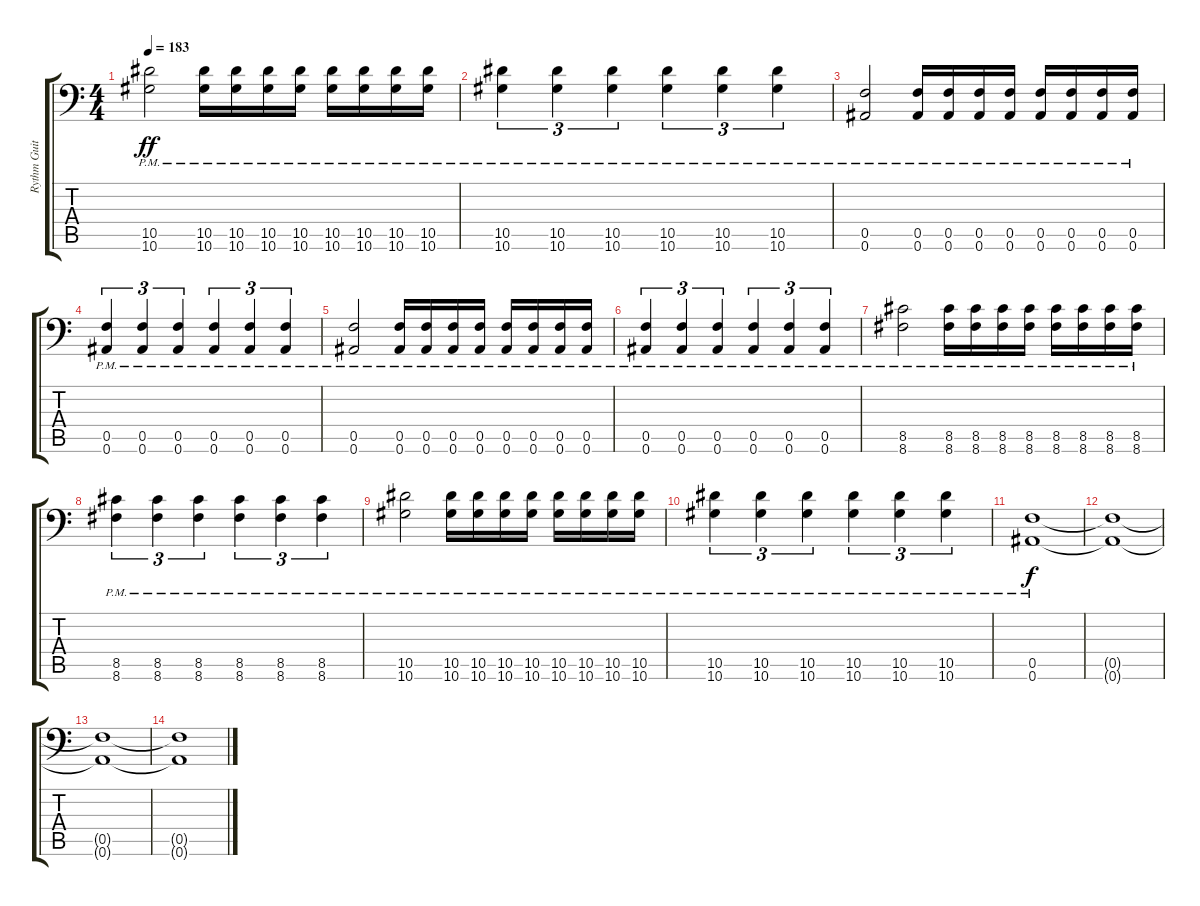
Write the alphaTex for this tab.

\track ("Rythm Guitar #1" "Rythm Guit") {instrument distortionguitar}
\staff {score tabs}
\tuning (C4 G3 Eb3 Bb2 F2 Bb1) {hide}
\ts (4 4)
\tempo 183
\clef f4
\ks c
(10.5{pm} 10.6{pm}).2{dy ff} (10.5{pm} 10.6{pm}).16 (10.5{pm} 10.6{pm}).16 (10.5{pm} 10.6{pm}).16 (10.5{pm} 10.6{pm}).16 (10.5{pm} 10.6{pm}).16 (10.5{pm} 10.6{pm}).16 (10.5{pm} 10.6{pm}).16 (10.5{pm} 10.6{pm}).16 |
(10.5{pm} 10.6{pm}).4{tu (3 2)} (10.5{pm} 10.6{pm}).4{tu (3 2)} (10.5{pm} 10.6{pm}).4{tu (3 2)} (10.5{pm} 10.6{pm}).4{tu (3 2)} (10.5{pm} 10.6{pm}).4{tu (3 2)} (10.5{pm} 10.6{pm}).4{tu (3 2)} |
(0.5{pm} 0.6{pm}).2 (0.5{pm} 0.6{pm}).16 (0.5{pm} 0.6{pm}).16 (0.5{pm} 0.6{pm}).16 (0.5{pm} 0.6{pm}).16 (0.5{pm} 0.6{pm}).16 (0.5{pm} 0.6{pm}).16 (0.5{pm} 0.6{pm}).16 (0.5{pm} 0.6{pm}).16 |
(0.5{pm} 0.6{pm}).4{tu (3 2)} (0.5{pm} 0.6{pm}).4{tu (3 2)} (0.5{pm} 0.6{pm}).4{tu (3 2)} (0.5{pm} 0.6{pm}).4{tu (3 2)} (0.5{pm} 0.6{pm}).4{tu (3 2)} (0.5{pm} 0.6{pm}).4{tu (3 2)} |
(0.5{pm} 0.6{pm}).2 (0.5{pm} 0.6{pm}).16 (0.5{pm} 0.6{pm}).16 (0.5{pm} 0.6{pm}).16 (0.5{pm} 0.6{pm}).16 (0.5{pm} 0.6{pm}).16 (0.5{pm} 0.6{pm}).16 (0.5{pm} 0.6{pm}).16 (0.5{pm} 0.6{pm}).16 |
(0.5{pm} 0.6{pm}).4{tu (3 2)} (0.5{pm} 0.6{pm}).4{tu (3 2)} (0.5{pm} 0.6{pm}).4{tu (3 2)} (0.5{pm} 0.6{pm}).4{tu (3 2)} (0.5{pm} 0.6{pm}).4{tu (3 2)} (0.5{pm} 0.6{pm}).4{tu (3 2)} |
(8.5{pm} 8.6{pm}).2 (8.5{pm} 8.6{pm}).16 (8.5{pm} 8.6{pm}).16 (8.5{pm} 8.6{pm}).16 (8.5{pm} 8.6{pm}).16 (8.5{pm} 8.6{pm}).16 (8.5{pm} 8.6{pm}).16 (8.5{pm} 8.6{pm}).16 (8.5{pm} 8.6{pm}).16 |
(8.5{pm} 8.6{pm}).4{tu (3 2)} (8.5{pm} 8.6{pm}).4{tu (3 2)} (8.5{pm} 8.6{pm}).4{tu (3 2)} (8.5{pm} 8.6{pm}).4{tu (3 2)} (8.5{pm} 8.6{pm}).4{tu (3 2)} (8.5{pm} 8.6{pm}).4{tu (3 2)} |
(10.5{pm} 10.6{pm}).2 (10.5{pm} 10.6{pm}).16 (10.5{pm} 10.6{pm}).16 (10.5{pm} 10.6{pm}).16 (10.5{pm} 10.6{pm}).16 (10.5{pm} 10.6{pm}).16 (10.5{pm} 10.6{pm}).16 (10.5{pm} 10.6{pm}).16 (10.5{pm} 10.6{pm}).16 |
(10.5{pm} 10.6{pm}).4{tu (3 2)} (10.5{pm} 10.6{pm}).4{tu (3 2)} (10.5{pm} 10.6{pm}).4{tu (3 2)} (10.5{pm} 10.6{pm}).4{tu (3 2)} (10.5{pm} 10.6{pm}).4{tu (3 2)} (10.5{pm} 10.6{pm}).4{tu (3 2)} |
(0.5{pm} 0.6{pm}).1{dy f} |
(0.5{t} 0.6{t}).1 |
(0.5{t} 0.6{t}).1{volume 0} |
(0.5{t} 0.6{t}).1
